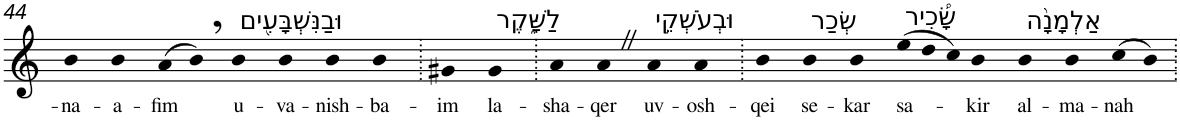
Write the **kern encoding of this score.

**kern	**text
*part1	*part1
*staff1	*staff1
*I"Piano	*
*I'Pno	*
!!LO:PB:g=z
*clefG2	*
*k[]	*
=44	=44
!	!LO:LY:b
4b	-na-
!	!LO:LY:b
4b	-a-
!	!LO:LY:b
(>8a	-fim
8b,)	.
!LO:TX:a:t=וּבַנִּשְׁבָּעִ֖ים	!
!	!LO:LY:b
4b	u-
!	!LO:LY:b
4b	-va-
!	!LO:LY:b
4b	-nish-
!	!LO:LY:b
4b	-ba-
=45.	=45.
!	!LO:LY:b
4g#X	-im
!LO:TX:a:t=לַשָּׁ֑קֶר	!
!	!LO:LY:b
4g#	la-
=46.	=46.
!	!LO:LY:b
4a	-sha-
!	!LO:LY:b
4aZ	-qer
!LO:TX:a:t=וּבְעֹשְׁקֵ֣י	!
!	!LO:LY:b
4a	uv-
!	!LO:LY:b
4a	-osh-
=47.	=47.
!	!LO:LY:b
4b	-qei
!LO:TX:a:t=שְׂכַר	!
!	!LO:LY:b
4b	se-
!	!LO:LY:b
4b	-kar
!LO:TX:a:t=שָׂ֠כִיר	!
!	!LO:LY:b
(>12ee	sa-
12dd	.
12cc)	.
!	!LO:LY:b
4b	-kir
!LO:TX:a:t=אַלְמָנָ֨ה	!
!	!LO:LY:b
4b	al-
!	!LO:LY:b
4b	-ma-
!	!LO:LY:b
(>8cc	-nah
8b)	.
=.	=.
*-	*-
